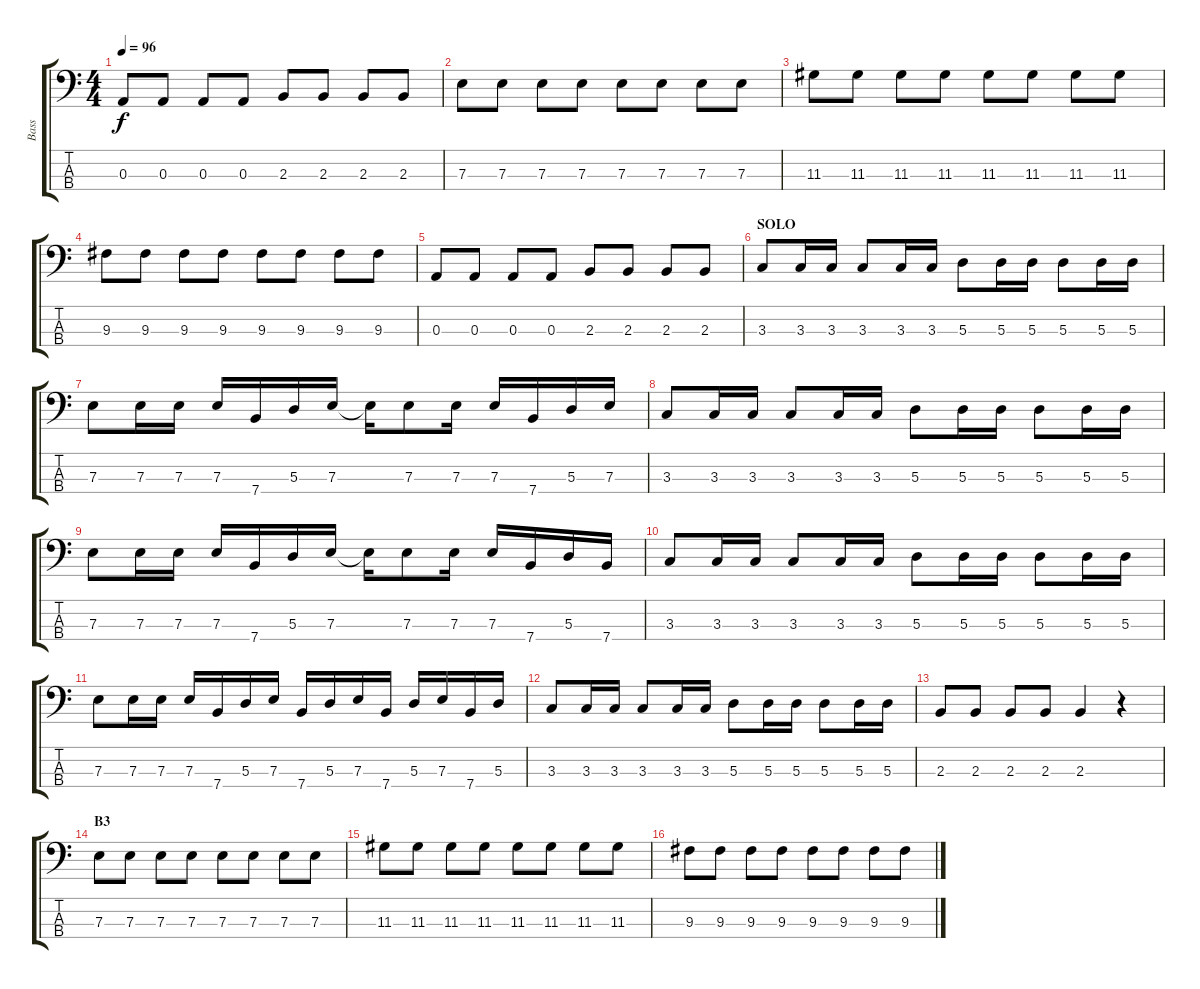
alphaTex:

\track ("Bass" "Bass") {instrument electricbassfinger}
\staff {score tabs}
\tuning (G2 D2 A1 E1) {hide}
\ts (4 4)
\tempo 96
\clef f4
\ks c
0.3.8{dy f} 0.3.8 0.3.8 0.3.8 2.3.8 2.3.8 2.3.8 2.3.8 |
7.3.8 7.3.8 7.3.8 7.3.8 7.3.8 7.3.8 7.3.8 7.3.8 |
11.3.8 11.3.8 11.3.8 11.3.8 11.3.8 11.3.8 11.3.8 11.3.8 |
9.3.8 9.3.8 9.3.8 9.3.8 9.3.8 9.3.8 9.3.8 9.3.8 |
0.3.8 0.3.8 0.3.8 0.3.8 2.3.8 2.3.8 2.3.8 2.3.8 |
\section ("" "SOLO")
3.3.8 3.3.16 3.3.16 3.3.8 3.3.16 3.3.16 5.3.8 5.3.16 5.3.16 5.3.8 5.3.16 5.3.16 |
7.3.8 7.3.16 7.3.16 7.3.16 7.4.16 5.3.16 7.3.16 7.3{t}.16 7.3.8 7.3.16 7.3.16 7.4.16 5.3.16 7.3.16 |
3.3.8 3.3.16 3.3.16 3.3.8 3.3.16 3.3.16 5.3.8 5.3.16 5.3.16 5.3.8 5.3.16 5.3.16 |
7.3.8 7.3.16 7.3.16 7.3.16 7.4.16 5.3.16 7.3.16 7.3{t}.16 7.3.8 7.3.16 7.3.16 7.4.16 5.3.16 7.4.16 |
3.3.8 3.3.16 3.3.16 3.3.8 3.3.16 3.3.16 5.3.8 5.3.16 5.3.16 5.3.8 5.3.16 5.3.16 |
7.3.8 7.3.16 7.3.16 7.3.16 7.4.16 5.3.16 7.3.16 7.4.16 5.3.16 7.3.16 7.4.16 5.3.16 7.3.16 7.4.16 5.3.16 |
3.3.8 3.3.16 3.3.16 3.3.8 3.3.16 3.3.16 5.3.8 5.3.16 5.3.16 5.3.8 5.3.16 5.3.16 |
2.3.8 2.3.8 2.3.8 2.3.8 2.3.4 r.4 |
\section ("" "B3")
7.3.8 7.3.8 7.3.8 7.3.8 7.3.8 7.3.8 7.3.8 7.3.8 |
11.3.8 11.3.8 11.3.8 11.3.8 11.3.8 11.3.8 11.3.8 11.3.8 |
9.3.8 9.3.8 9.3.8 9.3.8 9.3.8 9.3.8 9.3.8 9.3.8
